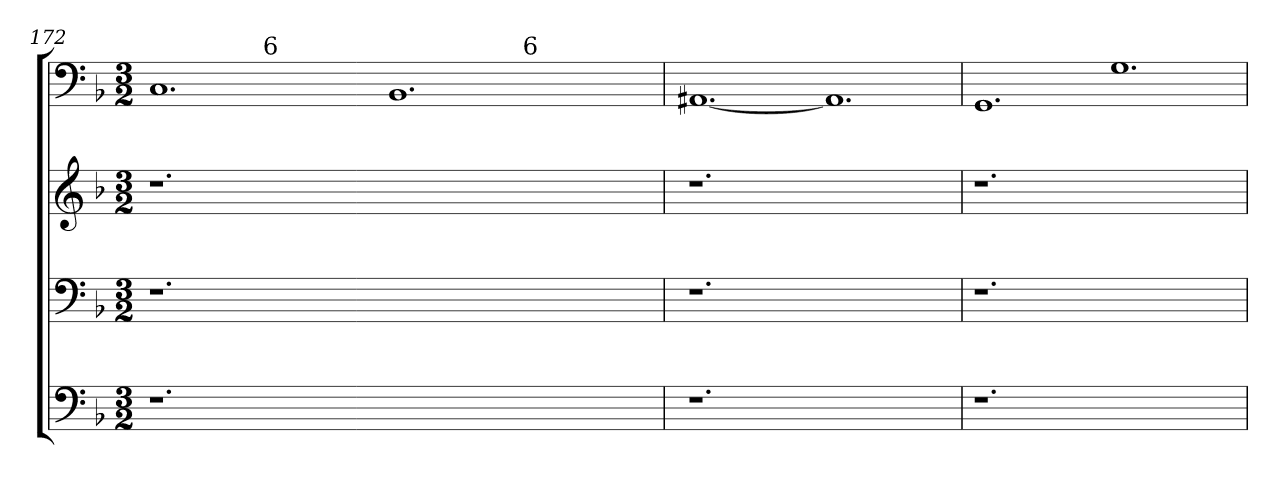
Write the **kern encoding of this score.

**kern	**kern	**kern	**kern
*part4	*part3	*part2	*part1
*staff4	*staff3	*staff2	*staff1
*clefF4	*clefF4	*clefG2	*clefF4
*k[b-]	*k[b-]	*k[b-]	*k[b-]
*F:	*F:	*F:	*F:
*M3/2	*M3/2	*M3/2	*M3/2
=172	=172	=172	=172
*	*	*	*^
*	*	*	*	*^
1.r	1.r	1.r	1.C	2ryy	1ryy
.	.	.	.	8ryy	.
.	.	.	.	32ryy	.
!	!	!	!	!LO:TX:a:t=6	!
.	.	.	.	1ryy	.
.	.	.	.	.	1ryy
1.ryy	1.ryy	1.ryy	1.BB-<	.	.
.	.	.	.	1ryy	.
.	.	.	.	.	8ryy
.	.	.	.	.	32ryy
!	!	!	!	!	!LO:TX:a:t=6
.	.	.	.	.	2ryy
.	.	.	.	4ryy	4ryy
.	.	.	.	16.ryy	16.ryy
*	*	*	*v	*v	*v
=173	=173	=173	=173
1.r	1.r	1.r	[<1.AA#
1.ryy	1.ryy	1.ryy	1.AA#<]
=174	=174	=174	=174
1.r	1.r	1.r	1.GG
1.ryy	1.ryy	1.ryy	1.G
=	=	=	=
*-	*-	*-	*-
